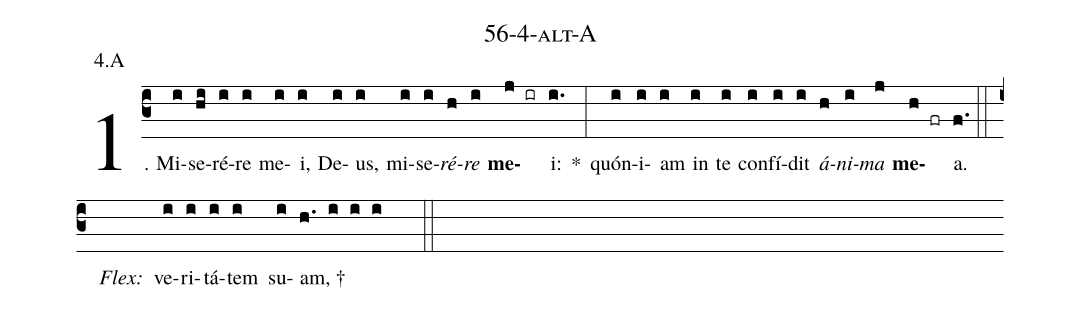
name: 56-4-alt-A;
annotation: 4.A;
%%
(c3)1. Mi(i)se(hi)ré(i)re(i) me(i)i,(i) De(i)us,(i) mi(i)se(i)<i>ré</i>(h)<i>re</i>(i) <b>me</b>(j ir)i:(i.) *(:) quón(i)i(i)am(i) in(i) te(i) con(i)fí(i)dit(i) <i>á</i>(h)<i>ni</i>(i)<i>ma</i>(j) <b>me</b>(h fr)a.(f.) (::)
<i>Flex:</i>()  ve(i)ri(i)tá(i)tem(i) su(i)am, †(h. i i i  ::)
